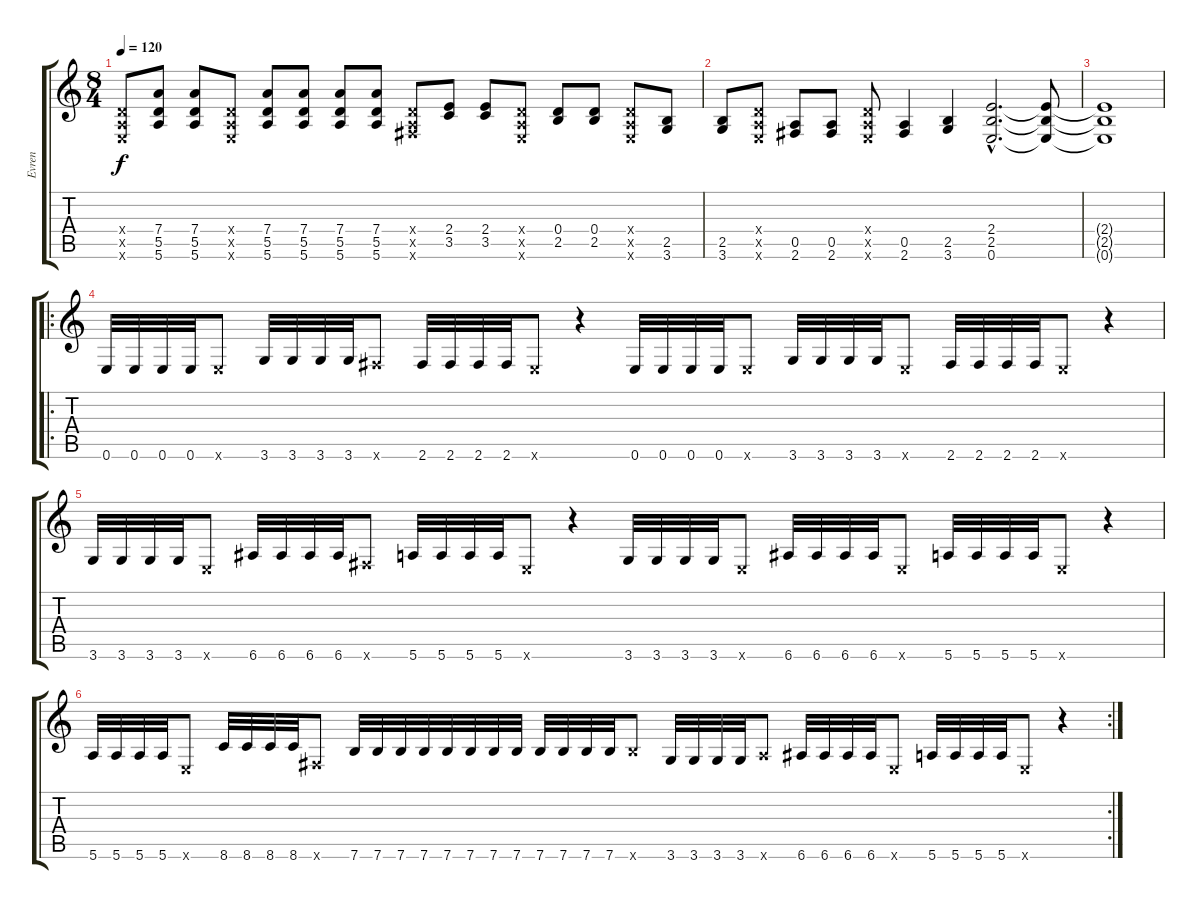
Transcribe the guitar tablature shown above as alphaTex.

\track ("Evren" "Evren") {instrument distortionguitar}
\staff {score tabs}
\tuning (E4 B3 G3 D3 A2 E2) {hide}
\ts (8 4)
\tempo 120
\clef g2
\ks c
(0.4{x} 0.5{x} 0.6{x}).8{dy f} (7.4 5.5 5.6).8 (7.4 5.5 5.6).8 (0.4{x} 0.5{x} 0.6{x}).8 (7.4 5.5 5.6).8 (7.4 5.5 5.6).8 (7.4 5.5 5.6).8 (7.4 5.5 5.6).8 (0.4{x} 0.5{x} 2.6{x}).8 (2.4 3.5).8 (2.4 3.5).8 (0.4{x} 0.5{x} 0.6{x}).8 (0.4 2.5).8 (0.4 2.5).8 (0.4{x} 0.5{x} 0.6{x}).8 (2.5 3.6).8 |
(2.5 3.6).8 (0.4{x} 0.5{x} 0.6{x}).8 (0.5 2.6).8 (0.5 2.6).8 (0.4{x} 0.5{x} 0.6{x}).8 (0.5 2.6).4 (2.5 3.6).4 (2.4{hac} 2.5{hac} 0.6{hac}).2{d} (2.4{t} 2.5{t} 0.6{t}).8 |
(2.4{t} 2.5{t} 0.6{t}).1 |
\ro
0.6.32 0.6.32 0.6.32 0.6.32 0.6{x}.8 3.6.32 3.6.32 3.6.32 3.6.32 2.6{x}.8 2.6.32 2.6.32 2.6.32 2.6.32 0.6{x}.8 r.4 0.6.32 0.6.32 0.6.32 0.6.32 0.6{x}.8 3.6.32 3.6.32 3.6.32 3.6.32 0.6{x}.8 2.6.32 2.6.32 2.6.32 2.6.32 0.6{x}.8 r.4 |
3.6.32 3.6.32 3.6.32 3.6.32 0.6{x}.8 6.6.32 6.6.32 6.6.32 6.6.32 2.6{x}.8 5.6.32 5.6.32 5.6.32 5.6.32 0.6{x}.8 r.4 3.6.32 3.6.32 3.6.32 3.6.32 0.6{x}.8 6.6.32 6.6.32 6.6.32 6.6.32 0.6{x}.8 5.6.32 5.6.32 5.6.32 5.6.32 0.6{x}.8 r.4 |
\rc 2
5.6.32 5.6.32 5.6.32 5.6.32 0.6{x}.8 8.6.32 8.6.32 8.6.32 8.6.32 2.6{x}.8 7.6.32 7.6.32 7.6.32 7.6.32 7.6.32 7.6.32 7.6.32 7.6.32 7.6.32 7.6.32 7.6.32 7.6.32 7.6{x}.8 3.6.32 3.6.32 3.6.32 3.6.32 5.6{x}.8 6.6.32 6.6.32 6.6.32 6.6.32 0.6{x}.8 5.6.32 5.6.32 5.6.32 5.6.32 0.6{x}.8 r.4
